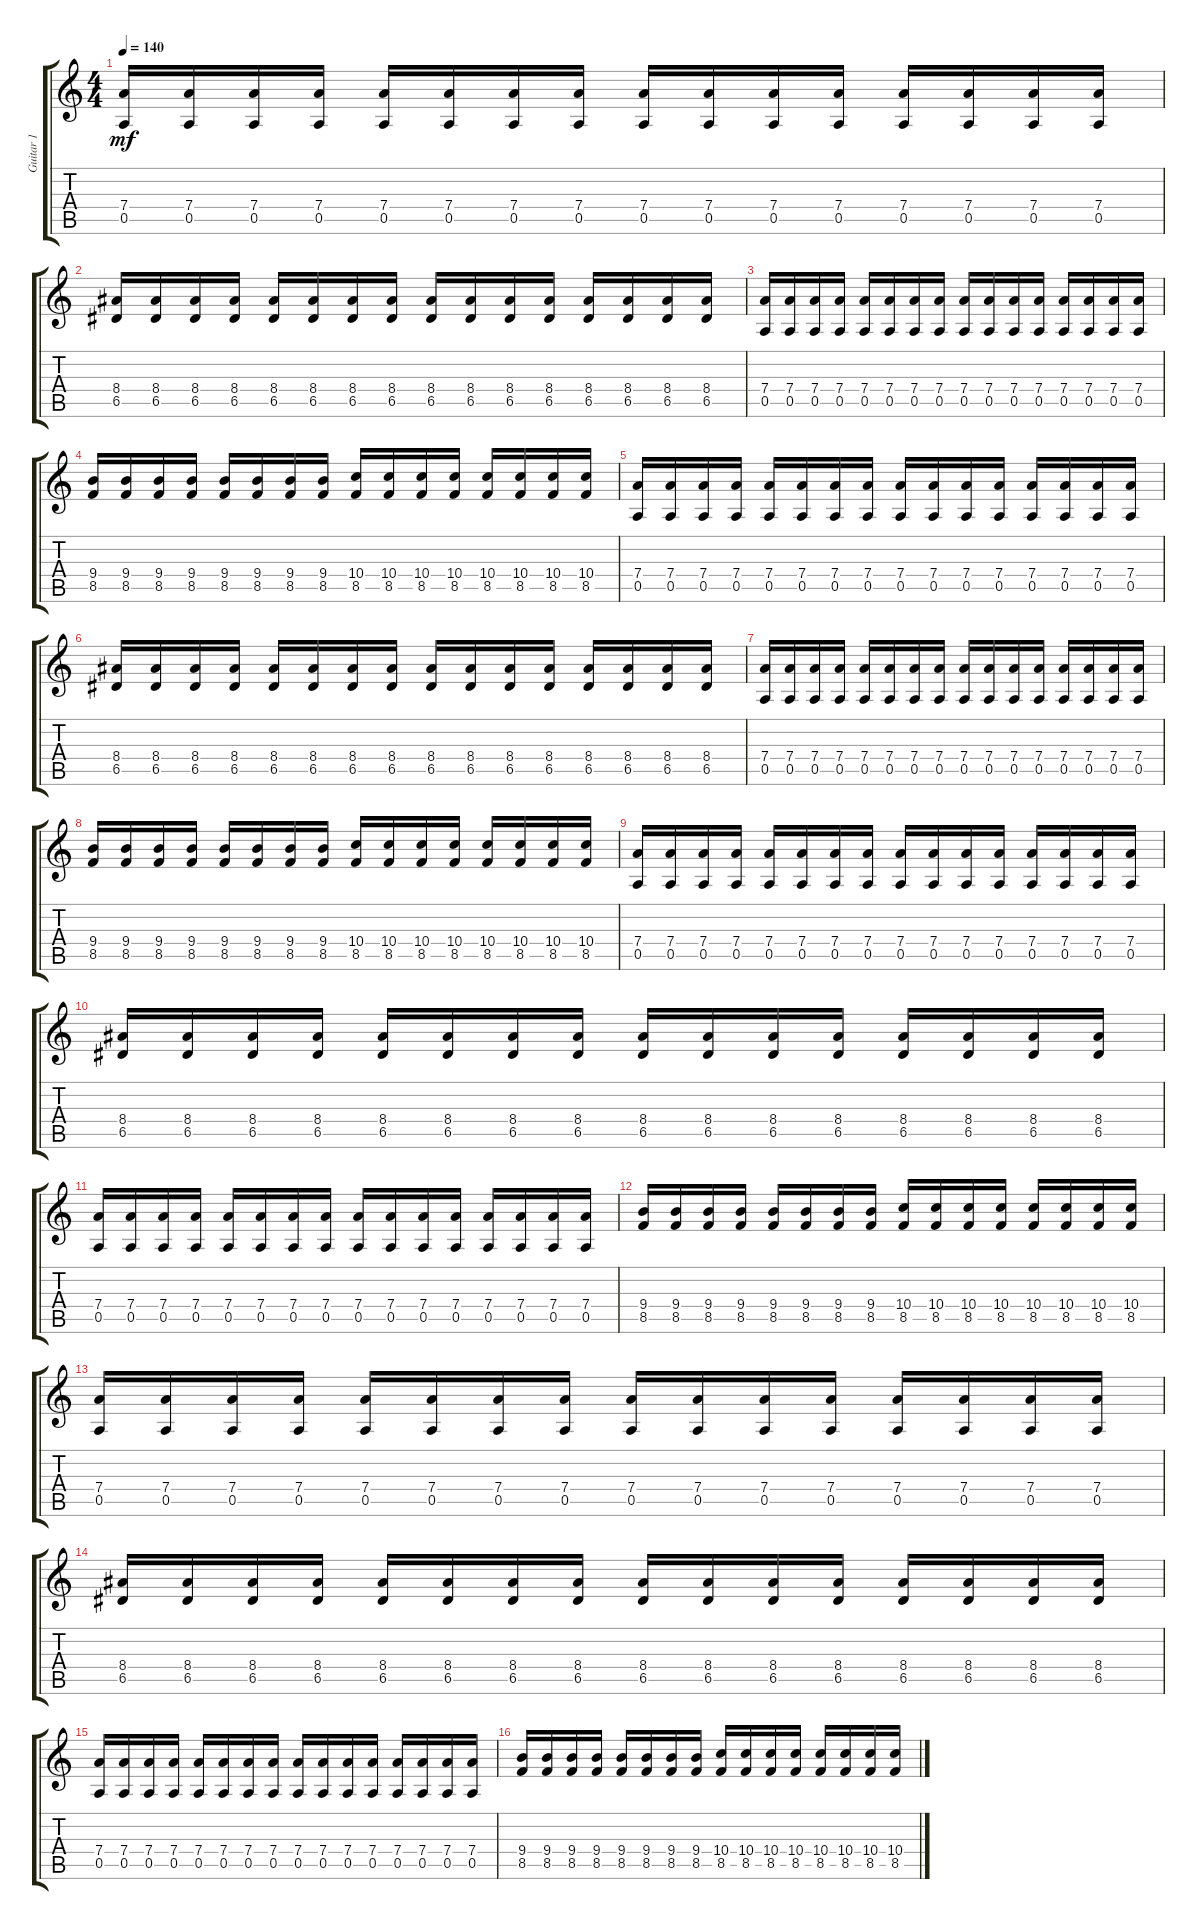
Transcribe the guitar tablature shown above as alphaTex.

\track ("Guitar 1" "Guitar 1") {instrument distortionguitar}
\staff {score tabs}
\tuning (E4 B3 G3 D3 A2 E2) {hide}
\ts (4 4)
\tempo 140
\clef g2
\ks c
(7.4 0.5).16{dy mf} (7.4 0.5).16 (7.4 0.5).16 (7.4 0.5).16 (7.4 0.5).16 (7.4 0.5).16 (7.4 0.5).16 (7.4 0.5).16 (7.4 0.5).16 (7.4 0.5).16 (7.4 0.5).16 (7.4 0.5).16 (7.4 0.5).16 (7.4 0.5).16 (7.4 0.5).16 (7.4 0.5).16 |
(8.4 6.5).16 (8.4 6.5).16 (8.4 6.5).16 (8.4 6.5).16 (8.4 6.5).16 (8.4 6.5).16 (8.4 6.5).16 (8.4 6.5).16 (8.4 6.5).16 (8.4 6.5).16 (8.4 6.5).16 (8.4 6.5).16 (8.4 6.5).16 (8.4 6.5).16 (8.4 6.5).16 (8.4 6.5).16 |
(7.4 0.5).16 (7.4 0.5).16 (7.4 0.5).16 (7.4 0.5).16 (7.4 0.5).16 (7.4 0.5).16 (7.4 0.5).16 (7.4 0.5).16 (7.4 0.5).16 (7.4 0.5).16 (7.4 0.5).16 (7.4 0.5).16 (7.4 0.5).16 (7.4 0.5).16 (7.4 0.5).16 (7.4 0.5).16 |
(9.4 8.5).16 (9.4 8.5).16 (9.4 8.5).16 (9.4 8.5).16 (9.4 8.5).16 (9.4 8.5).16 (9.4 8.5).16 (9.4 8.5).16 (10.4 8.5).16 (10.4 8.5).16 (10.4 8.5).16 (10.4 8.5).16 (10.4 8.5).16 (10.4 8.5).16 (10.4 8.5).16 (10.4 8.5).16 |
(7.4 0.5).16 (7.4 0.5).16 (7.4 0.5).16 (7.4 0.5).16 (7.4 0.5).16 (7.4 0.5).16 (7.4 0.5).16 (7.4 0.5).16 (7.4 0.5).16 (7.4 0.5).16 (7.4 0.5).16 (7.4 0.5).16 (7.4 0.5).16 (7.4 0.5).16 (7.4 0.5).16 (7.4 0.5).16 |
(8.4 6.5).16 (8.4 6.5).16 (8.4 6.5).16 (8.4 6.5).16 (8.4 6.5).16 (8.4 6.5).16 (8.4 6.5).16 (8.4 6.5).16 (8.4 6.5).16 (8.4 6.5).16 (8.4 6.5).16 (8.4 6.5).16 (8.4 6.5).16 (8.4 6.5).16 (8.4 6.5).16 (8.4 6.5).16 |
(7.4 0.5).16 (7.4 0.5).16 (7.4 0.5).16 (7.4 0.5).16 (7.4 0.5).16 (7.4 0.5).16 (7.4 0.5).16 (7.4 0.5).16 (7.4 0.5).16 (7.4 0.5).16 (7.4 0.5).16 (7.4 0.5).16 (7.4 0.5).16 (7.4 0.5).16 (7.4 0.5).16 (7.4 0.5).16 |
(9.4 8.5).16 (9.4 8.5).16 (9.4 8.5).16 (9.4 8.5).16 (9.4 8.5).16 (9.4 8.5).16 (9.4 8.5).16 (9.4 8.5).16 (10.4 8.5).16 (10.4 8.5).16 (10.4 8.5).16 (10.4 8.5).16 (10.4 8.5).16 (10.4 8.5).16 (10.4 8.5).16 (10.4 8.5).16 |
(7.4 0.5).16 (7.4 0.5).16 (7.4 0.5).16 (7.4 0.5).16 (7.4 0.5).16 (7.4 0.5).16 (7.4 0.5).16 (7.4 0.5).16 (7.4 0.5).16 (7.4 0.5).16 (7.4 0.5).16 (7.4 0.5).16 (7.4 0.5).16 (7.4 0.5).16 (7.4 0.5).16 (7.4 0.5).16 |
(8.4 6.5).16 (8.4 6.5).16 (8.4 6.5).16 (8.4 6.5).16 (8.4 6.5).16 (8.4 6.5).16 (8.4 6.5).16 (8.4 6.5).16 (8.4 6.5).16 (8.4 6.5).16 (8.4 6.5).16 (8.4 6.5).16 (8.4 6.5).16 (8.4 6.5).16 (8.4 6.5).16 (8.4 6.5).16 |
(7.4 0.5).16 (7.4 0.5).16 (7.4 0.5).16 (7.4 0.5).16 (7.4 0.5).16 (7.4 0.5).16 (7.4 0.5).16 (7.4 0.5).16 (7.4 0.5).16 (7.4 0.5).16 (7.4 0.5).16 (7.4 0.5).16 (7.4 0.5).16 (7.4 0.5).16 (7.4 0.5).16 (7.4 0.5).16 |
(9.4 8.5).16 (9.4 8.5).16 (9.4 8.5).16 (9.4 8.5).16 (9.4 8.5).16 (9.4 8.5).16 (9.4 8.5).16 (9.4 8.5).16 (10.4 8.5).16 (10.4 8.5).16 (10.4 8.5).16 (10.4 8.5).16 (10.4 8.5).16 (10.4 8.5).16 (10.4 8.5).16 (10.4 8.5).16 |
(7.4 0.5).16 (7.4 0.5).16 (7.4 0.5).16 (7.4 0.5).16 (7.4 0.5).16 (7.4 0.5).16 (7.4 0.5).16 (7.4 0.5).16 (7.4 0.5).16 (7.4 0.5).16 (7.4 0.5).16 (7.4 0.5).16 (7.4 0.5).16 (7.4 0.5).16 (7.4 0.5).16 (7.4 0.5).16 |
(8.4 6.5).16 (8.4 6.5).16 (8.4 6.5).16 (8.4 6.5).16 (8.4 6.5).16 (8.4 6.5).16 (8.4 6.5).16 (8.4 6.5).16 (8.4 6.5).16 (8.4 6.5).16 (8.4 6.5).16 (8.4 6.5).16 (8.4 6.5).16 (8.4 6.5).16 (8.4 6.5).16 (8.4 6.5).16 |
(7.4 0.5).16 (7.4 0.5).16 (7.4 0.5).16 (7.4 0.5).16 (7.4 0.5).16 (7.4 0.5).16 (7.4 0.5).16 (7.4 0.5).16 (7.4 0.5).16 (7.4 0.5).16 (7.4 0.5).16 (7.4 0.5).16 (7.4 0.5).16 (7.4 0.5).16 (7.4 0.5).16 (7.4 0.5).16 |
(9.4 8.5).16 (9.4 8.5).16 (9.4 8.5).16 (9.4 8.5).16 (9.4 8.5).16 (9.4 8.5).16 (9.4 8.5).16 (9.4 8.5).16 (10.4 8.5).16 (10.4 8.5).16 (10.4 8.5).16 (10.4 8.5).16 (10.4 8.5).16 (10.4 8.5).16 (10.4 8.5).16 (10.4 8.5).16
